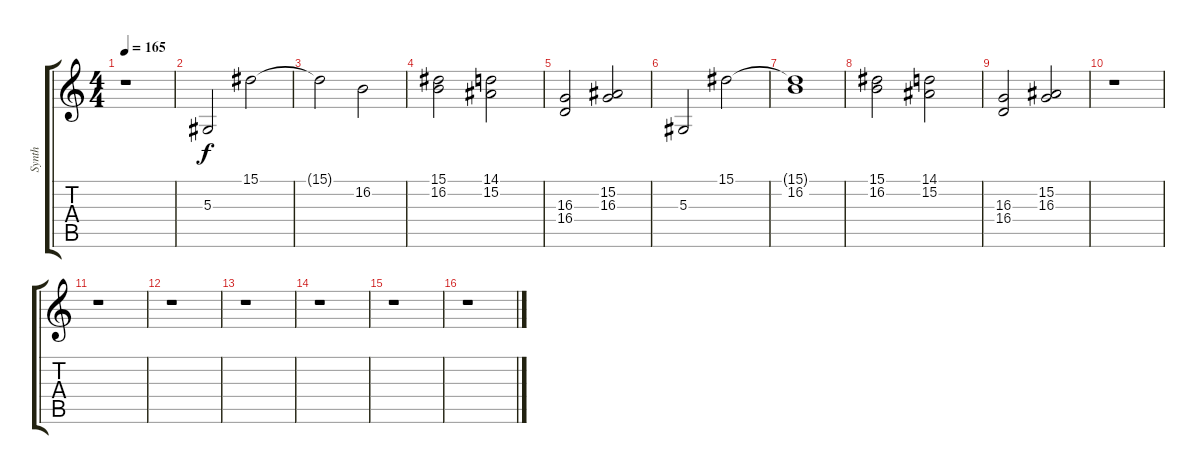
\track ("Synth" "Synth") {instrument stringensemble1}
\staff {score tabs}
\tuning (C4 G3 Eb3 Bb2 F2 C2) {hide}
\ts (4 4)
\tempo 165
\clef g2
\ks c
r.1{dy f} |
5.3.2{volume 13 instrument stringensemble1} 15.1.2 |
15.1{t}.2 16.2.2 |
(15.1 16.2).2 (14.1 15.2).2 |
(16.3 16.4).2 (15.2 16.3).2 |
5.3.2 15.1.2 |
(15.1{t} 16.2).1 |
(15.1 16.2).2 (14.1 15.2).2 |
(16.3 16.4).2 (15.2 16.3).2 |
r.1 |
r.1 |
r.1 |
r.1 |
r.1 |
r.1 |
r.1
